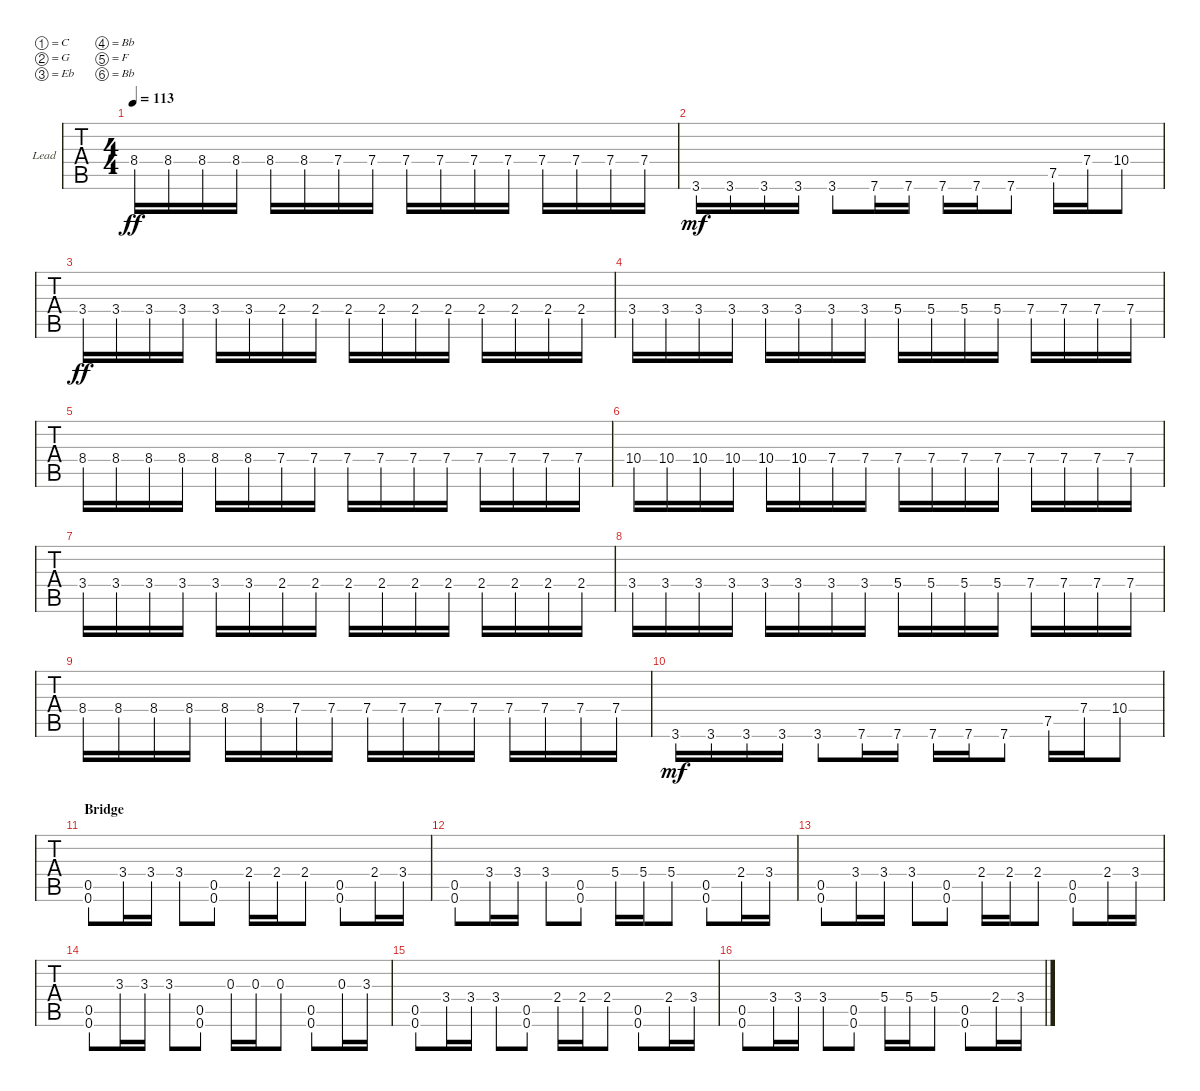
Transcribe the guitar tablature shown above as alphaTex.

\defaultSystemsLayout 4
\bracketExtendMode groupsimilarinstruments
\firstSystemTrackNameOrientation horizontal
\otherSystemsTrackNameOrientation horizontal
\track ("Lead" "Lead") {instrument distortionguitar}
\staff {tabs}
\tuning (C4 G3 Eb3 Bb2 F2 Bb1)
\ts (4 4)
\tempo 113
\clef g2
\ks c
8.4.16{dy ff} 8.4.16 8.4.16 8.4.16 8.4.16 8.4.16 7.4.16 7.4.16 7.4.16 7.4.16 7.4.16 7.4.16 7.4.16 7.4.16 7.4.16 7.4.16 |
3.6.16{dy mf} 3.6.16 3.6.16 3.6.16 3.6.8 7.6.16 7.6.16 7.6.16 7.6.16 7.6.8 7.5.16 7.4.16 10.4.8 |
3.4.16{dy ff} 3.4.16 3.4.16 3.4.16 3.4.16 3.4.16 2.4.16 2.4.16 2.4.16 2.4.16 2.4.16 2.4.16 2.4.16 2.4.16 2.4.16 2.4.16 |
3.4.16 3.4.16 3.4.16 3.4.16 3.4.16 3.4.16 3.4.16 3.4.16 5.4.16 5.4.16 5.4.16 5.4.16 7.4.16 7.4.16 7.4.16 7.4.16 |
8.4.16 8.4.16 8.4.16 8.4.16 8.4.16 8.4.16 7.4.16 7.4.16 7.4.16 7.4.16 7.4.16 7.4.16 7.4.16 7.4.16 7.4.16 7.4.16 |
10.4.16 10.4.16 10.4.16 10.4.16 10.4.16 10.4.16 7.4.16 7.4.16 7.4.16 7.4.16 7.4.16 7.4.16 7.4.16 7.4.16 7.4.16 7.4.16 |
3.4.16 3.4.16 3.4.16 3.4.16 3.4.16 3.4.16 2.4.16 2.4.16 2.4.16 2.4.16 2.4.16 2.4.16 2.4.16 2.4.16 2.4.16 2.4.16 |
3.4.16 3.4.16 3.4.16 3.4.16 3.4.16 3.4.16 3.4.16 3.4.16 5.4.16 5.4.16 5.4.16 5.4.16 7.4.16 7.4.16 7.4.16 7.4.16 |
8.4.16 8.4.16 8.4.16 8.4.16 8.4.16 8.4.16 7.4.16 7.4.16 7.4.16 7.4.16 7.4.16 7.4.16 7.4.16 7.4.16 7.4.16 7.4.16 |
3.6.16{dy mf} 3.6.16 3.6.16 3.6.16 3.6.8 7.6.16 7.6.16 7.6.16 7.6.16 7.6.8 7.5.16 7.4.16 10.4.8 |
\section ("" "Bridge")
(0.6 0.5).8 3.4.16 3.4.16 3.4.8 (0.6 0.5).8 2.4.16 2.4.16 2.4.8 (0.6 0.5).8 2.4.16 3.4.16 |
(0.6 0.5).8 3.4.16 3.4.16 3.4.8 (0.6 0.5).8 5.4.16 5.4.16 5.4.8 (0.6 0.5).8 2.4.16 3.4.16 |
(0.6 0.5).8 3.4.16 3.4.16 3.4.8 (0.6 0.5).8 2.4.16 2.4.16 2.4.8 (0.6 0.5).8 2.4.16 3.4.16 |
(0.6 0.5).8 3.3.16 3.3.16 3.3.8 (0.6 0.5).8 0.3.16 0.3.16 0.3.8 (0.6 0.5).8 0.3.16 3.3.16 |
(0.6 0.5).8 3.4.16 3.4.16 3.4.8 (0.6 0.5).8 2.4.16 2.4.16 2.4.8 (0.6 0.5).8 2.4.16 3.4.16 |
(0.6 0.5).8 3.4.16 3.4.16 3.4.8 (0.6 0.5).8 5.4.16 5.4.16 5.4.8 (0.6 0.5).8 2.4.16 3.4.16
